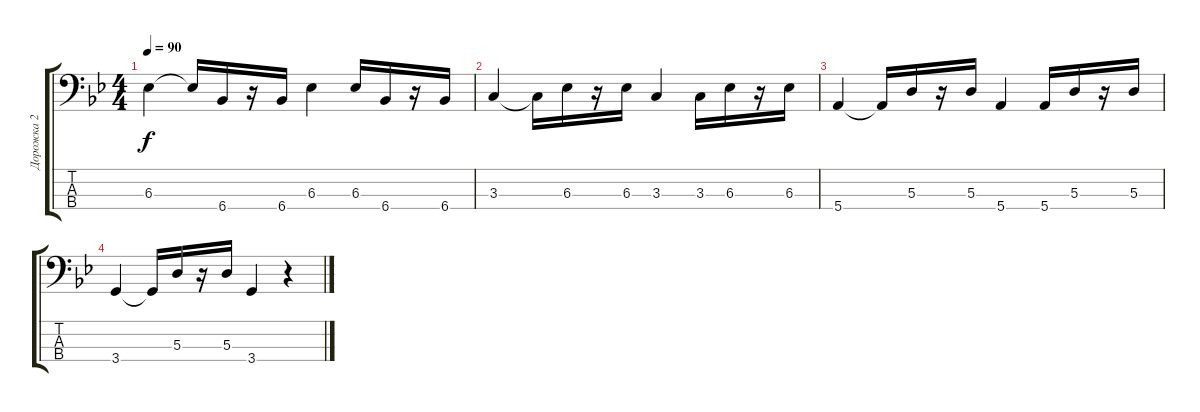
\track ("Дорожка 2" "Дорожка 2") {instrument electricbassfinger}
\staff {score tabs}
\tuning (G2 D2 A1 E1) {hide}
\ts (4 4)
\tempo 90
\clef f4
\ks bb
6.3.4{dy f} 6.3{t}.16 6.4.16 r.16 6.4.16 6.3.4 6.3.16 6.4.16 r.16 6.4.16 |
3.3.4 3.3{t}.16 6.3.16 r.16 6.3.16 3.3.4 3.3.16 6.3.16 r.16 6.3.16 |
5.4.4 5.4{t}.16 5.3.16 r.16 5.3.16 5.4.4 5.4.16 5.3.16 r.16 5.3.16 |
3.4.4 3.4{t}.16 5.3.16 r.16 5.3.16 3.4.4 r.4
